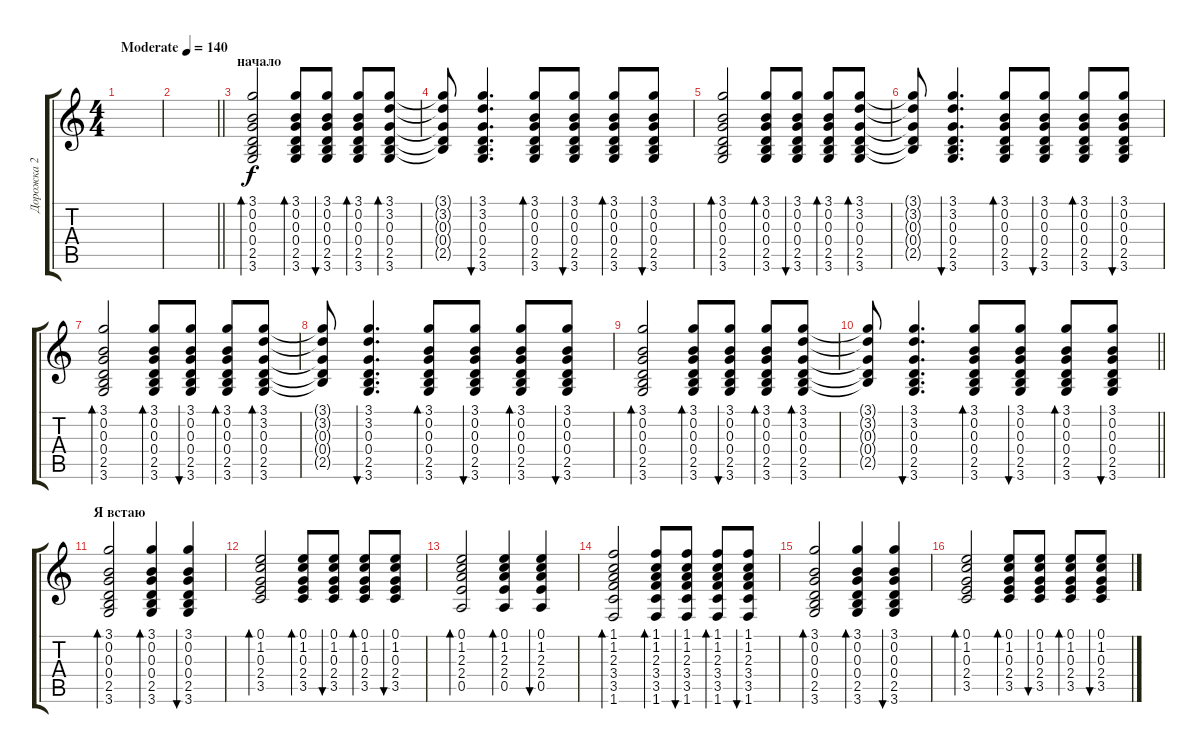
\track ("Дорожка 2" "Дорожка 2") {instrument acousticguitarsteel}
\staff {score tabs}
\tuning (E4 B3 G3 D3 A2 E2) {hide}
\ts (4 4)
\tempo (140 "Moderate")
\clef g2
\ks c
|
\barLineRight lightlight
|
\section ("" "начало")
(3.1 0.2 0.3 0.4 2.5 3.6).2{bd 120} (3.1 0.2 0.3 0.4 2.5 3.6).8{bd 60} (3.1 0.2 0.3 0.4 2.5 3.6).8{bu 60} (3.1 0.2 0.3 0.4 2.5 3.6).8{bd 60} (3.1 3.2 0.3 0.4 2.5 3.6).8{bd 120} |
(3.1{t} 3.2{t} 0.3{t} 0.4{t} 2.5{t}).8 (3.1 3.2 0.3 0.4 2.5 3.6).4{d bu 60} (3.1 0.2 0.3 0.4 2.5 3.6).8{bd 60} (3.1 0.2 0.3 0.4 2.5 3.6).8{bu 60} (3.1 0.2 0.3 0.4 2.5 3.6).8{bd 60} (3.1 0.2 0.3 0.4 2.5 3.6).8{bu 60} |
(3.1 0.2 0.3 0.4 2.5 3.6).2{bd 120} (3.1 0.2 0.3 0.4 2.5 3.6).8{bd 60} (3.1 0.2 0.3 0.4 2.5 3.6).8{bu 60} (3.1 0.2 0.3 0.4 2.5 3.6).8{bd 60} (3.1 3.2 0.3 0.4 2.5 3.6).8{bd 120} |
(3.1{t} 3.2{t} 0.3{t} 0.4{t} 2.5{t}).8 (3.1 3.2 0.3 0.4 2.5 3.6).4{d bu 60} (3.1 0.2 0.3 0.4 2.5 3.6).8{bd 60} (3.1 0.2 0.3 0.4 2.5 3.6).8{bu 60} (3.1 0.2 0.3 0.4 2.5 3.6).8{bd 60} (3.1 0.2 0.3 0.4 2.5 3.6).8{bu 60} |
(3.1 0.2 0.3 0.4 2.5 3.6).2{bd 120} (3.1 0.2 0.3 0.4 2.5 3.6).8{bd 60} (3.1 0.2 0.3 0.4 2.5 3.6).8{bu 60} (3.1 0.2 0.3 0.4 2.5 3.6).8{bd 60} (3.1 3.2 0.3 0.4 2.5 3.6).8{bd 120} |
(3.1{t} 3.2{t} 0.3{t} 0.4{t} 2.5{t}).8 (3.1 3.2 0.3 0.4 2.5 3.6).4{d bu 60} (3.1 0.2 0.3 0.4 2.5 3.6).8{bd 60} (3.1 0.2 0.3 0.4 2.5 3.6).8{bu 60} (3.1 0.2 0.3 0.4 2.5 3.6).8{bd 60} (3.1 0.2 0.3 0.4 2.5 3.6).8{bu 60} |
(3.1 0.2 0.3 0.4 2.5 3.6).2{bd 120} (3.1 0.2 0.3 0.4 2.5 3.6).8{bd 60} (3.1 0.2 0.3 0.4 2.5 3.6).8{bu 60} (3.1 0.2 0.3 0.4 2.5 3.6).8{bd 60} (3.1 3.2 0.3 0.4 2.5 3.6).8{bd 120} |
\barLineRight lightlight
(3.1{t} 3.2{t} 0.3{t} 0.4{t} 2.5{t}).8 (3.1 3.2 0.3 0.4 2.5 3.6).4{d bu 60} (3.1 0.2 0.3 0.4 2.5 3.6).8{bd 60} (3.1 0.2 0.3 0.4 2.5 3.6).8{bu 60} (3.1 0.2 0.3 0.4 2.5 3.6).8{bd 60} (3.1 0.2 0.3 0.4 2.5 3.6).8{bu 60} |
\section ("" "Я встаю")
(3.1 0.2 0.3 0.4 2.5 3.6).2{bd 60} (3.1 0.2 0.3 0.4 2.5 3.6).4{bd 60} (3.1 0.2 0.3 0.4 2.5 3.6).4{bu 60} |
(0.1 1.2 0.3 2.4 3.5).2{bd 60} (0.1 1.2 0.3 2.4 3.5).8{bd 60} (0.1 1.2 0.3 2.4 3.5).8{bu 60} (0.1 1.2 0.3 2.4 3.5).8{bd 60} (0.1 1.2 0.3 2.4 3.5).8{bu 60} |
(0.1 1.2 2.3 2.4 0.5).2{bd 60} (0.1 1.2 2.3 2.4 0.5).4{bd 60} (0.1 1.2 2.3 2.4 0.5).4{bu 60} |
(1.1 1.2 2.3 3.4 3.5 1.6).2{bd 60} (1.1 1.2 2.3 3.4 3.5 1.6).8{bd 60} (1.1 1.2 2.3 3.4 3.5 1.6).8{bu 60} (1.1 1.2 2.3 3.4 3.5 1.6).8{bd 60} (1.1 1.2 2.3 3.4 3.5 1.6).8{bu 60} |
(3.1 0.2 0.3 0.4 2.5 3.6).2{bd 60} (3.1 0.2 0.3 0.4 2.5 3.6).4{bd 60} (3.1 0.2 0.3 0.4 2.5 3.6).4{bu 60} |
(0.1 1.2 0.3 2.4 3.5).2{bd 60} (0.1 1.2 0.3 2.4 3.5).8{bd 60} (0.1 1.2 0.3 2.4 3.5).8{bu 60} (0.1 1.2 0.3 2.4 3.5).8{bd 60} (0.1 1.2 0.3 2.4 3.5).8{bu 60}
